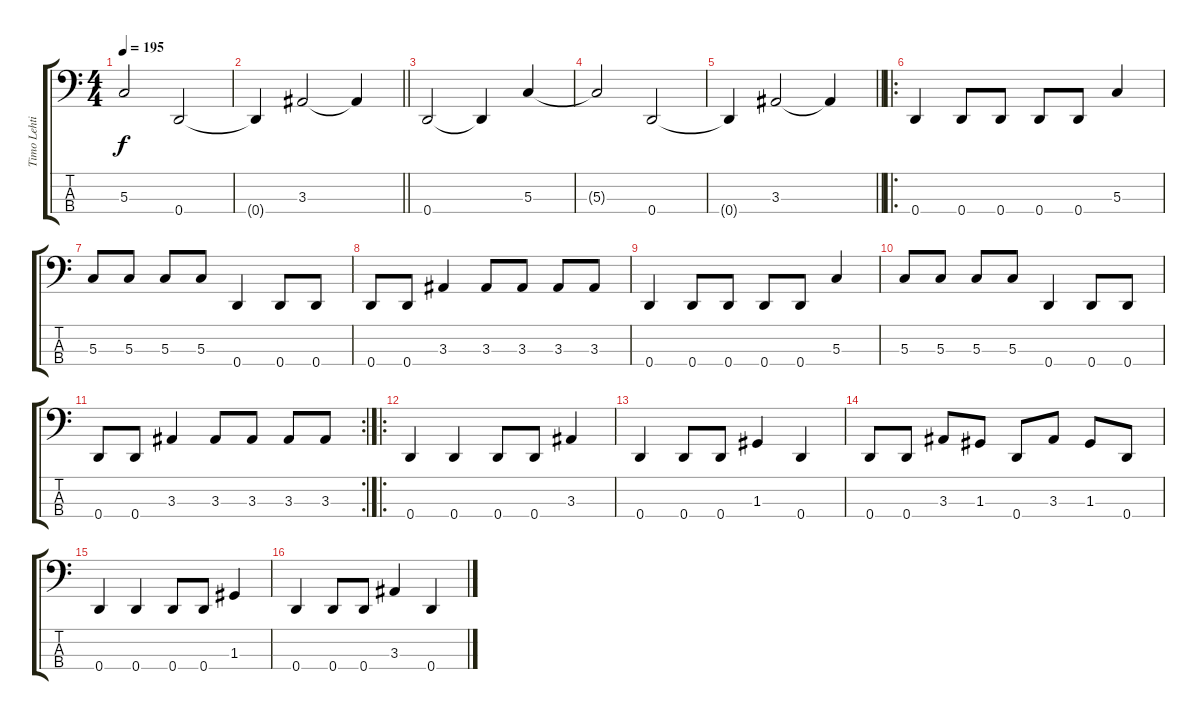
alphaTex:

\track ("Timo Lehtinen" "Timo Lehti") {instrument electricbassfinger}
\staff {score tabs}
\tuning (F2 C2 G1 D1) {hide}
\ts (4 4)
\tempo 195
\clef f4
\ks c
5.3{t}.2{dy f} 0.4.2 |
\barLineRight lightlight
0.4{t}.4 3.3.2 3.3{t}.4 |
0.4.2 0.4{t}.4 5.3.4 |
5.3{t}.2 0.4.2 |
\barLineRight lightlight
0.4{t}.4 3.3.2 3.3{t}.4 |
\ro
0.4.4 0.4.8 0.4.8 0.4.8 0.4.8 5.3.4 |
5.3.8 5.3.8 5.3.8 5.3.8 0.4.4 0.4.8 0.4.8 |
0.4.8 0.4.8 3.3.4 3.3.8 3.3.8 3.3.8 3.3.8 |
0.4.4 0.4.8 0.4.8 0.4.8 0.4.8 5.3.4 |
5.3.8 5.3.8 5.3.8 5.3.8 0.4.4 0.4.8 0.4.8 |
\rc 2
0.4.8 0.4.8 3.3.4 3.3.8 3.3.8 3.3.8 3.3.8 |
\ro
0.4.4 0.4.4 0.4.8 0.4.8 3.3.4 |
0.4.4 0.4.8 0.4.8 1.3.4 0.4.4 |
0.4.8 0.4.8 3.3.8 1.3.8 0.4.8 3.3.8 1.3.8 0.4.8 |
0.4.4 0.4.4 0.4.8 0.4.8 1.3.4 |
0.4.4 0.4.8 0.4.8 3.3.4 0.4.4
